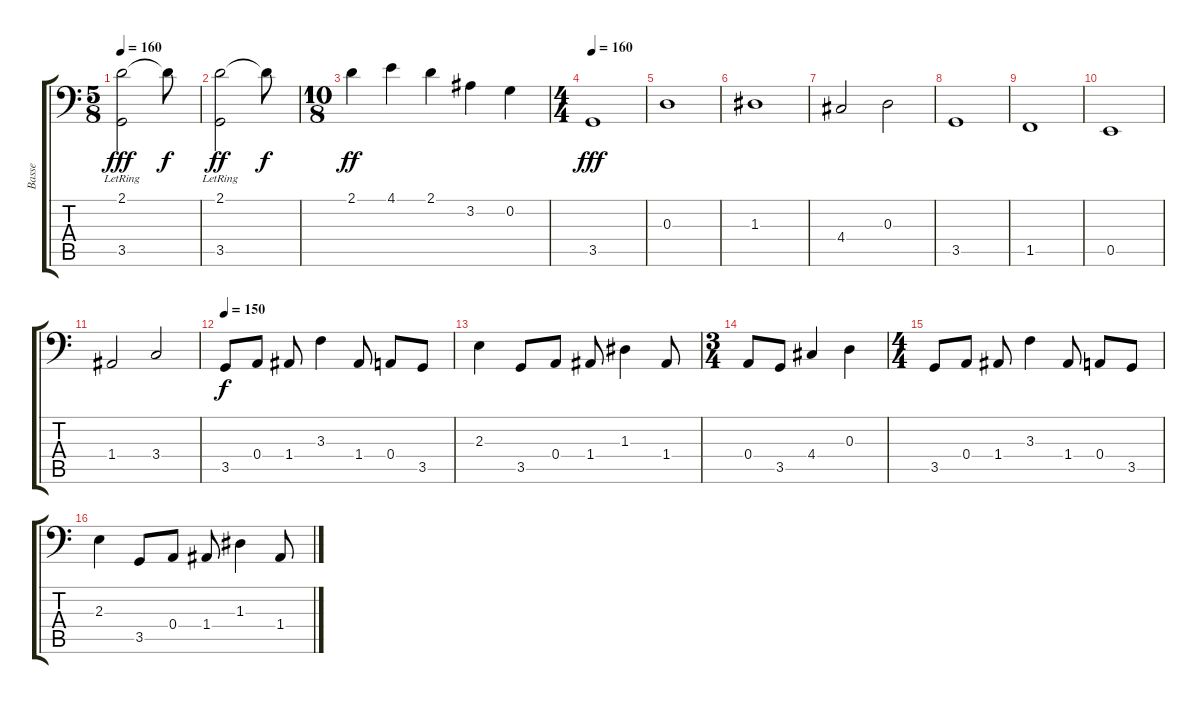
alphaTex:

\track ("Basse" "Basse") {instrument electricbassfinger}
\staff {score tabs}
\tuning (C3 G2 D2 A1 E1 B0) {hide}
\ts (5 8)
\tempo 160
\clef f4
\ks c
(2.1 3.5{lr}).2{dy fff} 2.1{t}.8{dy f} |
(2.1 3.5{lr}).2{dy ff} 2.1{t}.8{dy f} |
\ts (10 8)
2.1.4{dy ff} 4.1.4 2.1.4 3.2.4 0.2.4 |
\ts (4 4)
\tempo 160
3.5.1{dy fff} |
0.3.1 |
1.3.1 |
4.4.2 0.3.2 |
3.5.1 |
1.5.1 |
0.5.1 |
1.4.2 3.4.2 |
\tempo 150
3.5.8{dy f} 0.4.8 1.4.8 3.3.4 1.4.8 0.4.8 3.5.8 |
2.3.4 3.5.8 0.4.8 1.4.8 1.3.4 1.4.8 |
\ts (3 4)
0.4.8 3.5.8 4.4.4 0.3.4 |
\ts (4 4)
3.5.8 0.4.8 1.4.8 3.3.4 1.4.8 0.4.8 3.5.8 |
2.3.4 3.5.8 0.4.8 1.4.8 1.3.4 1.4.8
